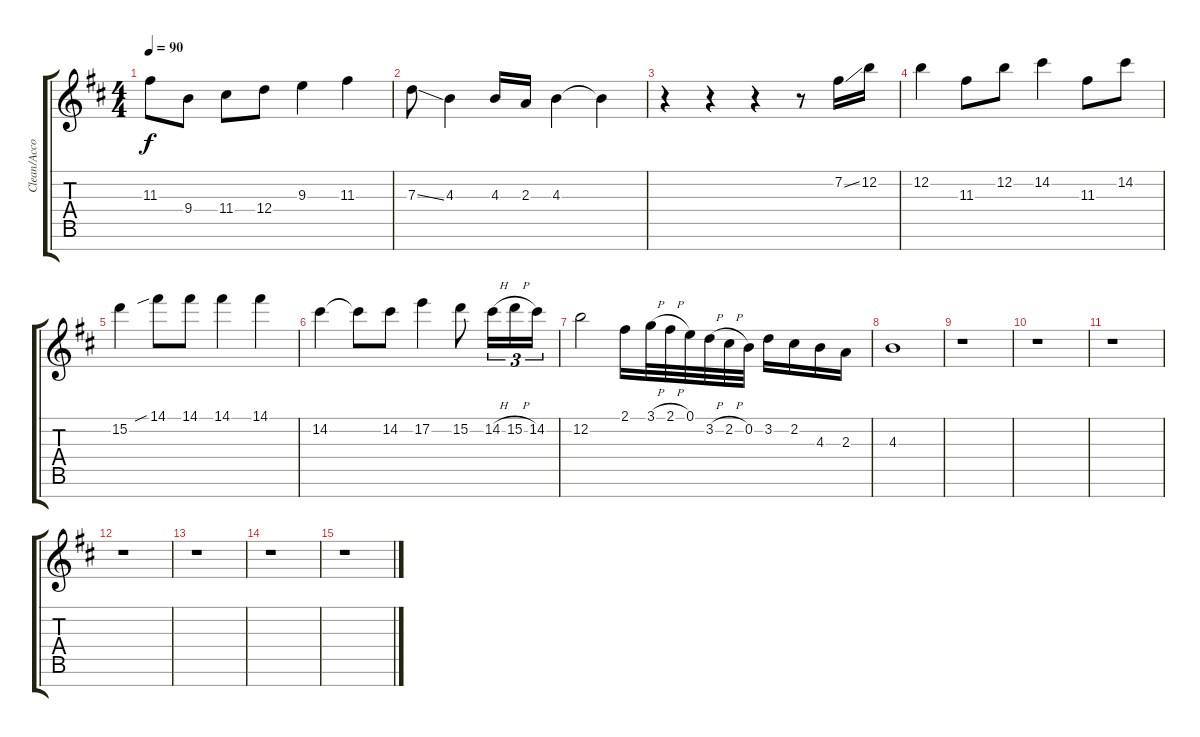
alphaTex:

\track ("Clean/Accoustic Guitar " "Clean/Acco") {instrument electricguitarclean}
\staff {score tabs}
\tuning (E4 B3 G3 D3 A2 E2 B1) {hide}
\ts (4 4)
\tempo 90
\clef g2
\ks bminor
11.3{t}.8{dy f} 9.4.8 11.4.8 12.4.8 9.3.4 11.3.4 |
7.3{ss}.8 4.3.4 4.3.16 2.3.16 4.3.4 4.3{t}.4 |
r.4 r.4 r.4 r.8 7.2{ss}.16 12.2.16 |
12.2.4 11.3.8 12.2.8 14.2.4 11.3.8 14.2.8 |
15.2.4 14.1{sib}.8 14.1.8 14.1.4 14.1.4 |
14.2.4 14.2{t}.8 14.2.8 17.2.4 15.2.8 14.2{h}.16{tu (3 2)} 15.2{h}.16{tu (3 2)} 14.2.16{tu (3 2)} |
12.2.2 2.1.16 3.1{h}.32 2.1{h}.32 0.1.32 3.2{h}.32 2.2{h}.32 0.2.32 3.2.16 2.2.16 4.3.16 2.3.16 |
4.3.1 |
r.1 |
r.1 |
r.1 |
r.1 |
r.1 |
r.1 |
r.1
